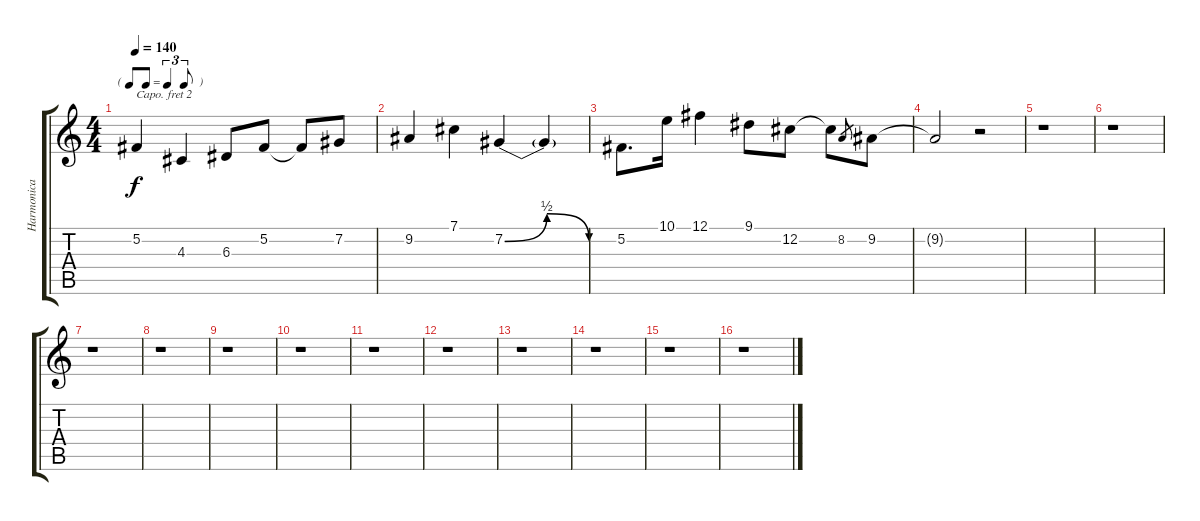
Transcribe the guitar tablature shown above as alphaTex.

\track ("Harmonica" "Harmonica") {instrument harmonica}
\staff {score tabs}
\capo 2
\tuning (E4 B3 G3 D3 A2 E2) {hide}
\ts (4 4)
\tf triplet8th
\tempo 140
\clef g2
\ks c
5.2{t}.4{dy f} 4.3.4 6.3.8 5.2.8 5.2{t}.8 7.2.8 |
9.2.4 7.1.4 7.2{be (bendrelease 0 0 30 2 30 2 60 0)}.4 7.2{t}.4 |
5.2.8{d} 10.1.16 12.1.4 9.1.8 12.2.8 12.2{t}.8 8.2.8{gr} 9.2.8 |
9.2{t}.2 r.2 |
r.1 |
r.1 |
r.1 |
r.1 |
r.1 |
r.1 |
r.1 |
r.1 |
r.1 |
r.1 |
r.1 |
r.1
